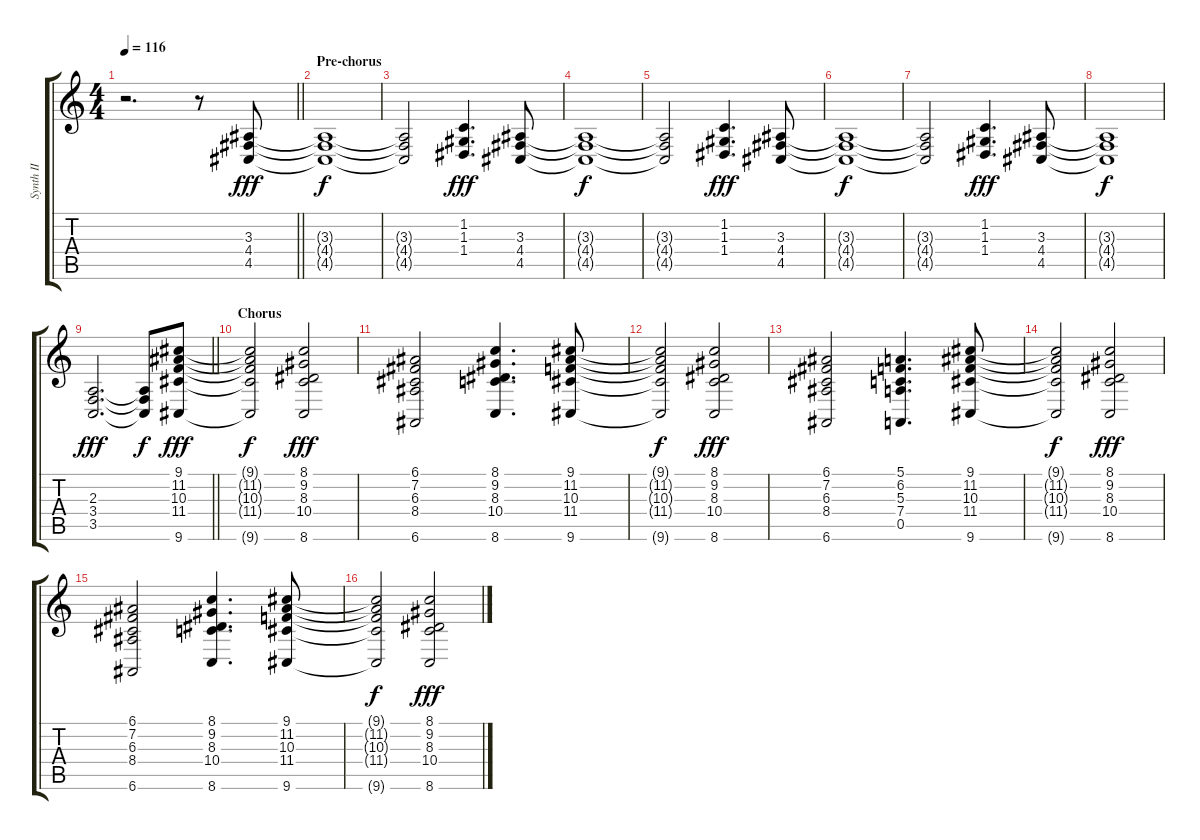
\track ("Synth II" "Synth II") {instrument pad3polysynth}
\staff {score tabs}
\tuning (E4 B3 G3 D3 A2 E2) {hide}
\ts (4 4)
\tempo 116
\clef g2
\barLineRight lightlight
\ks c
r.2{d dy fff} r.8 (3.3 4.4 4.5).8 |
\section ("" "Pre-chorus")
(3.3{t} 4.4{t} 4.5{t}).1{dy f} |
(3.3{t} 4.4{t} 4.5{t}).2 (1.2 1.3 1.4).4{d dy fff} (3.3 4.4 4.5).8 |
(3.3{t} 4.4{t} 4.5{t}).1{dy f} |
(3.3{t} 4.4{t} 4.5{t}).2 (1.2 1.3 1.4).4{d dy fff} (3.3 4.4 4.5).8 |
(3.3{t} 4.4{t} 4.5{t}).1{dy f} |
(3.3{t} 4.4{t} 4.5{t}).2 (1.2 1.3 1.4).4{d dy fff} (3.3 4.4 4.5).8 |
(3.3{t} 4.4{t} 4.5{t}).1{dy f} |
\barLineRight lightlight
(2.3 3.4 3.5).2{d dy fff} (2.3{t} 3.4{t} 3.5{t}).8{dy f} (9.1 11.2 10.3 11.4 9.6).8{dy fff} |
\section ("" "Chorus")
(9.1{t} 11.2{t} 10.3{t} 11.4{t} 9.6{t}).2{dy f} (8.1 9.2 8.3 10.4 8.6).2{dy fff} |
(6.1 7.2 6.3 8.4 6.6).2 (8.1 9.2 8.3 10.4 8.6).4{d} (9.1 11.2 10.3 11.4 9.6).8 |
(9.1{t} 11.2{t} 10.3{t} 11.4{t} 9.6{t}).2{dy f} (8.1 9.2 8.3 10.4 8.6).2{dy fff} |
(6.1 7.2 6.3 8.4 6.6).2 (5.1 6.2 5.3 7.4 0.5).4{d} (9.1 11.2 10.3 11.4 9.6).8 |
(9.1{t} 11.2{t} 10.3{t} 11.4{t} 9.6{t}).2{dy f} (8.1 9.2 8.3 10.4 8.6).2{dy fff} |
(6.1 7.2 6.3 8.4 6.6).2 (8.1 9.2 8.3 10.4 8.6).4{d} (9.1 11.2 10.3 11.4 9.6).8 |
(9.1{t} 11.2{t} 10.3{t} 11.4{t} 9.6{t}).2{dy f} (8.1 9.2 8.3 10.4 8.6).2{dy fff}
